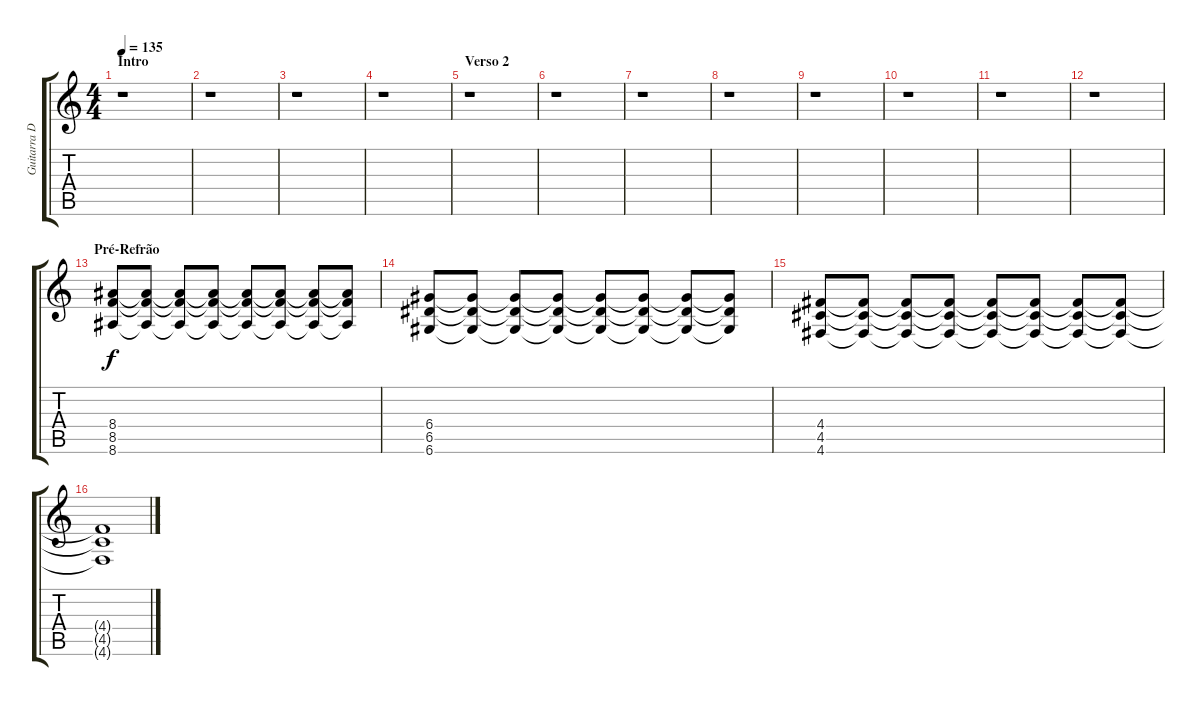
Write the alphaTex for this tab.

\track ("Guitarra Distorção | Edu" "Guitarra D") {instrument distortionguitar}
\staff {score tabs}
\tuning (E4 B3 G3 D3 A2 D2) {hide}
\ts (4 4)
\section ("" "Intro")
\tempo 135
\clef g2
\ks c
r.1{dy f} |
r.1 |
r.1 |
r.1 |
\section ("" "Verso 2")
r.1 |
r.1 |
r.1 |
r.1 |
r.1 |
r.1 |
r.1 |
r.1 |
\section ("" "Pré-Refrão")
(8.4 8.5 8.6).8{volume 13} (8.4{t} 8.5{t} 8.6{t}).8{volume 9} (8.4{t} 8.5{t} 8.6{t}).8 (8.4{t} 8.5{t} 8.6{t}).8 (8.4{t} 8.5{t} 8.6{t}).8 (8.4{t} 8.5{t} 8.6{t}).8 (8.4{t} 8.5{t} 8.6{t}).8 (8.4{t} 8.5{t} 8.6{t}).8 |
(6.4 6.5 6.6).8{volume 13} (6.4{t} 6.5{t} 6.6{t}).8{volume 9} (6.4{t} 6.5{t} 6.6{t}).8 (6.4{t} 6.5{t} 6.6{t}).8 (6.4{t} 6.5{t} 6.6{t}).8 (6.4{t} 6.5{t} 6.6{t}).8 (6.4{t} 6.5{t} 6.6{t}).8 (6.4{t} 6.5{t} 6.6{t}).8 |
(4.4 4.5 4.6).8{volume 13} (4.4{t} 4.5{t} 4.6{t}).8{volume 4} (4.4{t} 4.5{t} 4.6{t}).8 (4.4{t} 4.5{t} 4.6{t}).8 (4.4{t} 4.5{t} 4.6{t}).8 (4.4{t} 4.5{t} 4.6{t}).8 (4.4{t} 4.5{t} 4.6{t}).8 (4.4{t} 4.5{t} 4.6{t}).8 |
(4.4{t} 4.5{t} 4.6{t}).1
